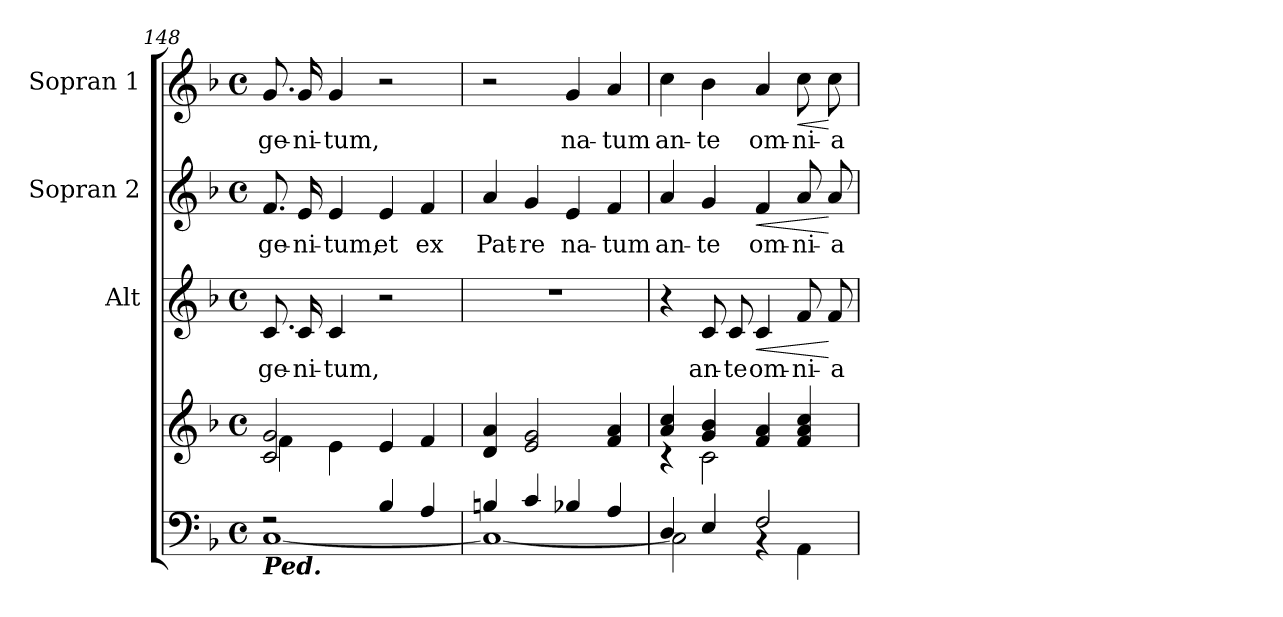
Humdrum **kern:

**kern	**kern	**kern	**text	**dynam	**kern	**text	**dynam	**kern	**text	**dynam
*part4	*part4	*part3	*part3	*part3	*part2	*part2	*part2	*part1	*part1	*part1
*staff5	*staff4	*staff3	*staff3	*staff3	*staff2	*staff2	*staff2	*staff1	*staff1	*staff1
*	*	*I"Alt	*	*	*I"Sopran 2	*	*	*I"Sopran 1	*	*
*	*	*I'A.	*	*	*I'S. 2	*	*	*I'S. 1	*	*
!!LO:PB:g=z
*clefF4	*clefG2	*clefG2	*	*	*clefG2	*	*	*clefG2	*	*
*k[b-]	*k[b-]	*k[b-]	*	*	*k[b-]	*	*	*k[b-]	*	*
*F:	*F:	*F:	*	*	*F:	*	*	*F:	*	*
*M4/4	*M4/4	*M4/4	*	*	*M4/4	*	*	*M4/4	*	*
*met(c)	*met(c)	*met(c)	*	*	*met(c)	*	*	*met(c)	*	*
=148	=148	=148	=148	=148	=148	=148	=148	=148	=148	=148
*^	*^	*	*	*	*	*	*	*	*	*
!LO:TX:b:Bi:t=Ped.	!	!	!	!	!	!	!	!	!	!	!	!
!	!	!	!	!	!LO:LY:b	!	!	!LO:LY:b	!	!	!LO:LY:b	!
2rF	[<1C	2c/ 2g/	4f\	8.c/	-ge-	.	8.f/	-ge-	.	8.g/	-ge-	.
!	!	!	!	!	!LO:LY:b	!	!	!LO:LY:b	!	!	!LO:LY:b	!
.	.	.	.	16c/	-ni-	.	16e/	-ni-	.	16g/	-ni-	.
!	!	!	!	!	!LO:LY:b	!	!	!LO:LY:b	!	!	!LO:LY:b	!
.	.	.	4e\	4c/	-tum,	.	4e/	-tum,	.	4g/	-tum,	.
!	!	!	!	!	!	!	!	!LO:LY:b	!	!	!	!
4B-/	.	4e/	2ryy	2r	.	.	4e/	et	.	2r	.	.
!	!	!	!	!	!	!	!	!LO:LY:b	!	!	!	!
4A/	.	4f/	.	.	.	.	4f/	ex	.	.	.	.
*	*	*v	*v	*	*	*	*	*	*	*	*	*
=149	=149	=149	=149	=149	=149	=149	=149	=149	=149	=149	=149
!	!	!	!	!	!	!	!LO:LY:b	!	!	!	!
4Bn/	1C_	4d/ 4a/	1r	.	.	4a/	Pat-	.	2r	.	.
!	!	!	!	!	!	!	!LO:LY:b	!	!	!	!
4c/	.	2e/ 2g/	.	.	.	4g/	-re	.	.	.	.
!	!	!	!	!	!	!	!LO:LY:b	!	!	!LO:LY:b	!
4B-X/	.	.	.	.	.	4e/	na-	.	4g/	na-	.
!	!	!	!	!	!	!	!LO:LY:b	!	!	!LO:LY:b	!
4A/	.	4f/ 4a/	.	.	.	4f/	-tum	.	4a/	-tum	.
=150	=150	=150	=150	=150	=150	=150	=150	=150	=150	=150	=150
*	*	*^	*	*	*	*	*	*	*	*	*
!	!	!	!	!	!	!	!	!LO:LY:b	!	!	!LO:LY:b	!
4D/	2C\]	4a/ 4cc/	4rc	4r	.	.	4a/	an-	.	4cc\	an-	.
!	!	!	!	!	!LO:LY:b	!	!	!LO:LY:b	!	!	!LO:LY:b	!
4E/	.	4g/ 4b-/	2c\	8c/	an-	.	4g/	-te	.	4b-\	-te	.
!	!	!	!	!	!LO:LY:b	!	!	!	!	!	!	!
.	.	.	.	8c/	-te	.	.	.	.	.	.	.
!	!	!	!	!	!LO:LY:b	!LO:HP:b	!	!LO:LY:b	!LO:HP:b	!	!LO:LY:b	!
2F/	4rAA	4f/ 4a/	.	4c/	om-	<	4f/	om-	<	4a/	om-	.
!	!	!	!	!	!LO:LY:b	!	!	!LO:LY:b	!	!	!LO:LY:b	!LO:HP:b
.	4AA\	4f/ 4a/ 4cc/	4ryy	8f/	-ni-	.	8a/	-ni-	.	8cc\	-ni-	<
!	!	!	!	!	!LO:LY:b	!	!	!LO:LY:b	!	!	!LO:LY:b	!
.	.	.	.	8f/	-a	[	8a/	-a	[	8cc\	-a	[
*v	*v	*	*	*	*	*	*	*	*	*	*	*
*	*v	*v	*	*	*	*	*	*	*	*	*
=	=	=	=	=	=	=	=	=	=	=
*-	*-	*-	*-	*-	*-	*-	*-	*-	*-	*-
